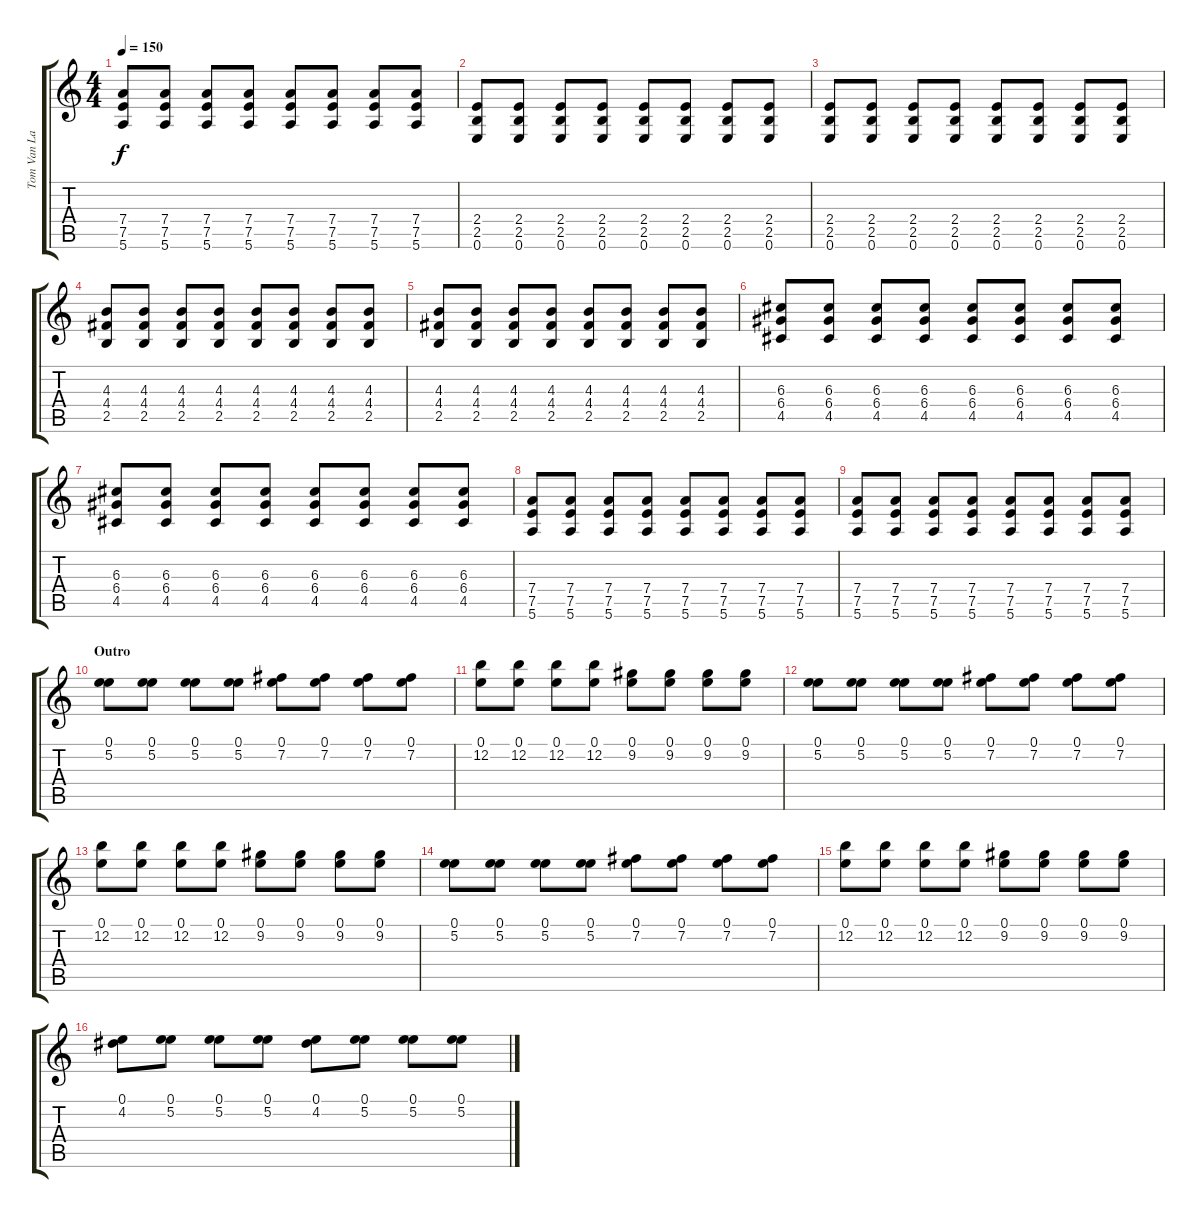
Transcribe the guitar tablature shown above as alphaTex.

\track ("Tom Van Laere" "Tom Van La") {instrument distortionguitar}
\staff {score tabs}
\tuning (E4 B3 G3 D3 A2 E2) {hide}
\ts (4 4)
\tempo 150
\clef g2
\ks c
(7.4 7.5 5.6).8{dy f} (7.4 7.5 5.6).8 (7.4 7.5 5.6).8 (7.4 7.5 5.6).8 (7.4 7.5 5.6).8 (7.4 7.5 5.6).8 (7.4 7.5 5.6).8 (7.4 7.5 5.6).8 |
(2.4 2.5 0.6).8 (2.4 2.5 0.6).8 (2.4 2.5 0.6).8 (2.4 2.5 0.6).8 (2.4 2.5 0.6).8 (2.4 2.5 0.6).8 (2.4 2.5 0.6).8 (2.4 2.5 0.6).8 |
(2.4 2.5 0.6).8 (2.4 2.5 0.6).8 (2.4 2.5 0.6).8 (2.4 2.5 0.6).8 (2.4 2.5 0.6).8 (2.4 2.5 0.6).8 (2.4 2.5 0.6).8 (2.4 2.5 0.6).8 |
(4.3 4.4 2.5).8 (4.3 4.4 2.5).8 (4.3 4.4 2.5).8 (4.3 4.4 2.5).8 (4.3 4.4 2.5).8 (4.3 4.4 2.5).8 (4.3 4.4 2.5).8 (4.3 4.4 2.5).8 |
(4.3 4.4 2.5).8 (4.3 4.4 2.5).8 (4.3 4.4 2.5).8 (4.3 4.4 2.5).8 (4.3 4.4 2.5).8 (4.3 4.4 2.5).8 (4.3 4.4 2.5).8 (4.3 4.4 2.5).8 |
(6.3 6.4 4.5).8 (6.3 6.4 4.5).8 (6.3 6.4 4.5).8 (6.3 6.4 4.5).8 (6.3 6.4 4.5).8 (6.3 6.4 4.5).8 (6.3 6.4 4.5).8 (6.3 6.4 4.5).8 |
(6.3 6.4 4.5).8 (6.3 6.4 4.5).8 (6.3 6.4 4.5).8 (6.3 6.4 4.5).8 (6.3 6.4 4.5).8 (6.3 6.4 4.5).8 (6.3 6.4 4.5).8 (6.3 6.4 4.5).8 |
(7.4 7.5 5.6).8 (7.4 7.5 5.6).8 (7.4 7.5 5.6).8 (7.4 7.5 5.6).8 (7.4 7.5 5.6).8 (7.4 7.5 5.6).8 (7.4 7.5 5.6).8 (7.4 7.5 5.6).8 |
(7.4 7.5 5.6).8 (7.4 7.5 5.6).8 (7.4 7.5 5.6).8 (7.4 7.5 5.6).8 (7.4 7.5 5.6).8 (7.4 7.5 5.6).8 (7.4 7.5 5.6).8 (7.4 7.5 5.6).8 |
\section ("" "Outro")
(0.1 5.2).8 (0.1 5.2).8 (0.1 5.2).8 (0.1 5.2).8 (0.1 7.2).8 (0.1 7.2).8 (0.1 7.2).8 (0.1 7.2).8 |
(0.1 12.2).8 (0.1 12.2).8 (0.1 12.2).8 (0.1 12.2).8 (0.1 9.2).8 (0.1 9.2).8 (0.1 9.2).8 (0.1 9.2).8 |
(0.1 5.2).8 (0.1 5.2).8 (0.1 5.2).8 (0.1 5.2).8 (0.1 7.2).8 (0.1 7.2).8 (0.1 7.2).8 (0.1 7.2).8 |
(0.1 12.2).8 (0.1 12.2).8 (0.1 12.2).8 (0.1 12.2).8 (0.1 9.2).8 (0.1 9.2).8 (0.1 9.2).8 (0.1 9.2).8 |
(0.1 5.2).8 (0.1 5.2).8 (0.1 5.2).8 (0.1 5.2).8 (0.1 7.2).8 (0.1 7.2).8 (0.1 7.2).8 (0.1 7.2).8 |
(0.1 12.2).8 (0.1 12.2).8 (0.1 12.2).8 (0.1 12.2).8 (0.1 9.2).8 (0.1 9.2).8 (0.1 9.2).8 (0.1 9.2).8 |
(0.1 4.2).8 (0.1 5.2).8 (0.1 5.2).8 (0.1 5.2).8 (0.1 4.2).8 (0.1 5.2).8 (0.1 5.2).8 (0.1 5.2).8
